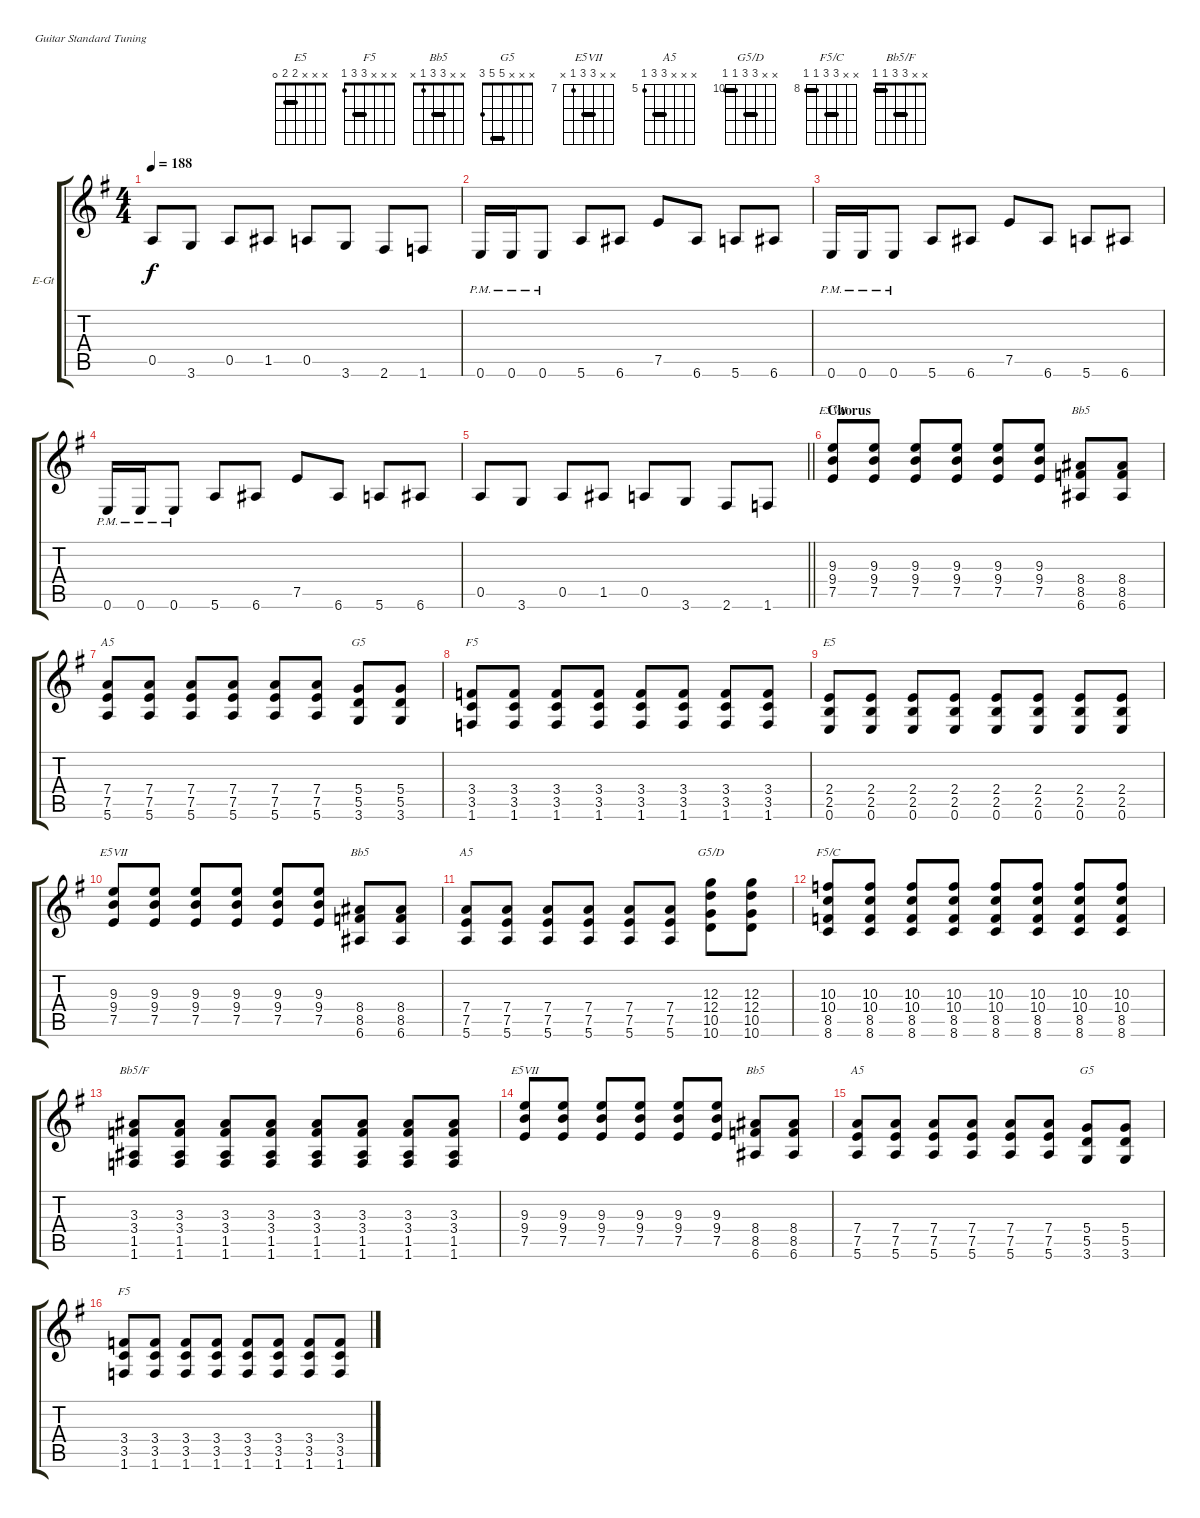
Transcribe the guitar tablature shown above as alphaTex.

\defaultSystemsLayout 4
\bracketExtendMode groupsimilarinstruments
\firstSystemTrackNameOrientation horizontal
\otherSystemsTrackNameOrientation horizontal
\track ("Guitar 3" "E-Gt") {instrument distortionguitar}
\staff {score tabs}
\tuning (E4 B3 G3 D3 A2 E2)
\chord ("E5" x x x 2 2 0) {barre 2}
\chord ("F5" x x x 3 3 1) {barre 3}
\chord ("Bb5" x x 3 3 1 x) {barre 3}
\chord ("G5" x x x 5 5 3) {barre 5}
\chord ("E5VII" x x 9 9 7 x) {firstfret 7 barre 9}
\chord ("A5" x x x 7 7 5) {firstfret 5 barre 7}
\chord ("G5/D" x x 12 12 10 10) {firstfret 10 barre (10 12)}
\chord ("F5/C" x x 10 10 8 8) {firstfret 8 barre (8 10)}
\chord ("Bb5/F" x x 3 3 1 1) {barre (1 3)}
\ts (4 4)
\tempo 188
\clef g2
\ks g
0.5.8{dy f} 3.6.8 0.5.8 1.5.8 0.5.8 3.6.8 2.6.8 1.6.8 |
0.6{pm}.16 0.6{pm}.16 0.6{pm}.8 5.6.8 6.6.8 7.5.8 6.6.8 5.6.8 6.6.8 |
0.6{pm}.16 0.6{pm}.16 0.6{pm}.8 5.6.8 6.6.8 7.5.8 6.6.8 5.6.8 6.6.8 |
0.6{pm}.16 0.6{pm}.16 0.6{pm}.8 5.6.8 6.6.8 7.5.8 6.6.8 5.6.8 6.6.8 |
\barLineRight lightlight
0.5.8 3.6.8 0.5.8 1.5.8 0.5.8 3.6.8 2.6.8 1.6.8 |
\section ("" "Chorus")
(7.5 9.4 9.3).8{ch "E5VII"} (7.5 9.4 9.3).8 (7.5 9.4 9.3).8 (7.5 9.4 9.3).8 (7.5 9.4 9.3).8 (7.5 9.4 9.3).8 (8.4 8.5 6.6).8{ch "Bb5"} (8.4 8.5 6.6).8 |
(7.5 7.4 5.6).8{ch "A5"} (7.5 7.4 5.6).8 (7.5 7.4 5.6).8 (7.5 7.4 5.6).8 (7.5 7.4 5.6).8 (7.5 7.4 5.6).8 (5.5 5.4 3.6).8{ch "G5"} (5.5 5.4 3.6).8 |
(1.6 3.5 3.4).8{ch "F5"} (1.6 3.5 3.4).8 (1.6 3.5 3.4).8 (1.6 3.5 3.4).8 (1.6 3.5 3.4).8 (1.6 3.5 3.4).8 (1.6 3.5 3.4).8 (1.6 3.5 3.4).8 |
(0.6 2.5 2.4).8{ch "E5"} (0.6 2.5 2.4).8 (0.6 2.5 2.4).8 (0.6 2.5 2.4).8 (0.6 2.5 2.4).8 (0.6 2.5 2.4).8 (0.6 2.5 2.4).8 (0.6 2.5 2.4).8 |
(7.5 9.4 9.3).8{ch "E5VII"} (7.5 9.4 9.3).8 (7.5 9.4 9.3).8 (7.5 9.4 9.3).8 (7.5 9.4 9.3).8 (7.5 9.4 9.3).8 (8.4 8.5 6.6).8{ch "Bb5"} (8.4 8.5 6.6).8 |
(7.5 7.4 5.6).8{ch "A5"} (7.5 7.4 5.6).8 (7.5 7.4 5.6).8 (7.5 7.4 5.6).8 (7.5 7.4 5.6).8 (7.5 7.4 5.6).8 (10.5 12.4 10.6 12.3).8{ch "G5/D"} (10.5 12.4 10.6 12.3).8 |
(8.6 8.5 10.4 10.3).8{ch "F5/C"} (8.6 8.5 10.4 10.3).8 (8.6 8.5 10.4 10.3).8 (8.6 8.5 10.4 10.3).8 (8.6 8.5 10.4 10.3).8 (8.6 8.5 10.4 10.3).8 (8.6 8.5 10.4 10.3).8 (8.6 8.5 10.4 10.3).8 |
(1.6 1.5 3.4 3.3).8{ch "Bb5/F"} (1.6 1.5 3.4 3.3).8 (1.6 1.5 3.4 3.3).8 (1.6 1.5 3.4 3.3).8 (1.6 1.5 3.4 3.3).8 (1.6 1.5 3.4 3.3).8 (1.6 1.5 3.4 3.3).8 (1.6 1.5 3.4 3.3).8 |
(7.5 9.4 9.3).8{ch "E5VII"} (7.5 9.4 9.3).8 (7.5 9.4 9.3).8 (7.5 9.4 9.3).8 (7.5 9.4 9.3).8 (7.5 9.4 9.3).8 (8.4 8.5 6.6).8{ch "Bb5"} (8.4 8.5 6.6).8 |
(7.5 7.4 5.6).8{ch "A5"} (7.5 7.4 5.6).8 (7.5 7.4 5.6).8 (7.5 7.4 5.6).8 (7.5 7.4 5.6).8 (7.5 7.4 5.6).8 (5.5 5.4 3.6).8{ch "G5"} (5.5 5.4 3.6).8 |
(1.6 3.5 3.4).8{ch "F5"} (1.6 3.5 3.4).8 (1.6 3.5 3.4).8 (1.6 3.5 3.4).8 (1.6 3.5 3.4).8 (1.6 3.5 3.4).8 (1.6 3.5 3.4).8 (1.6 3.5 3.4).8
